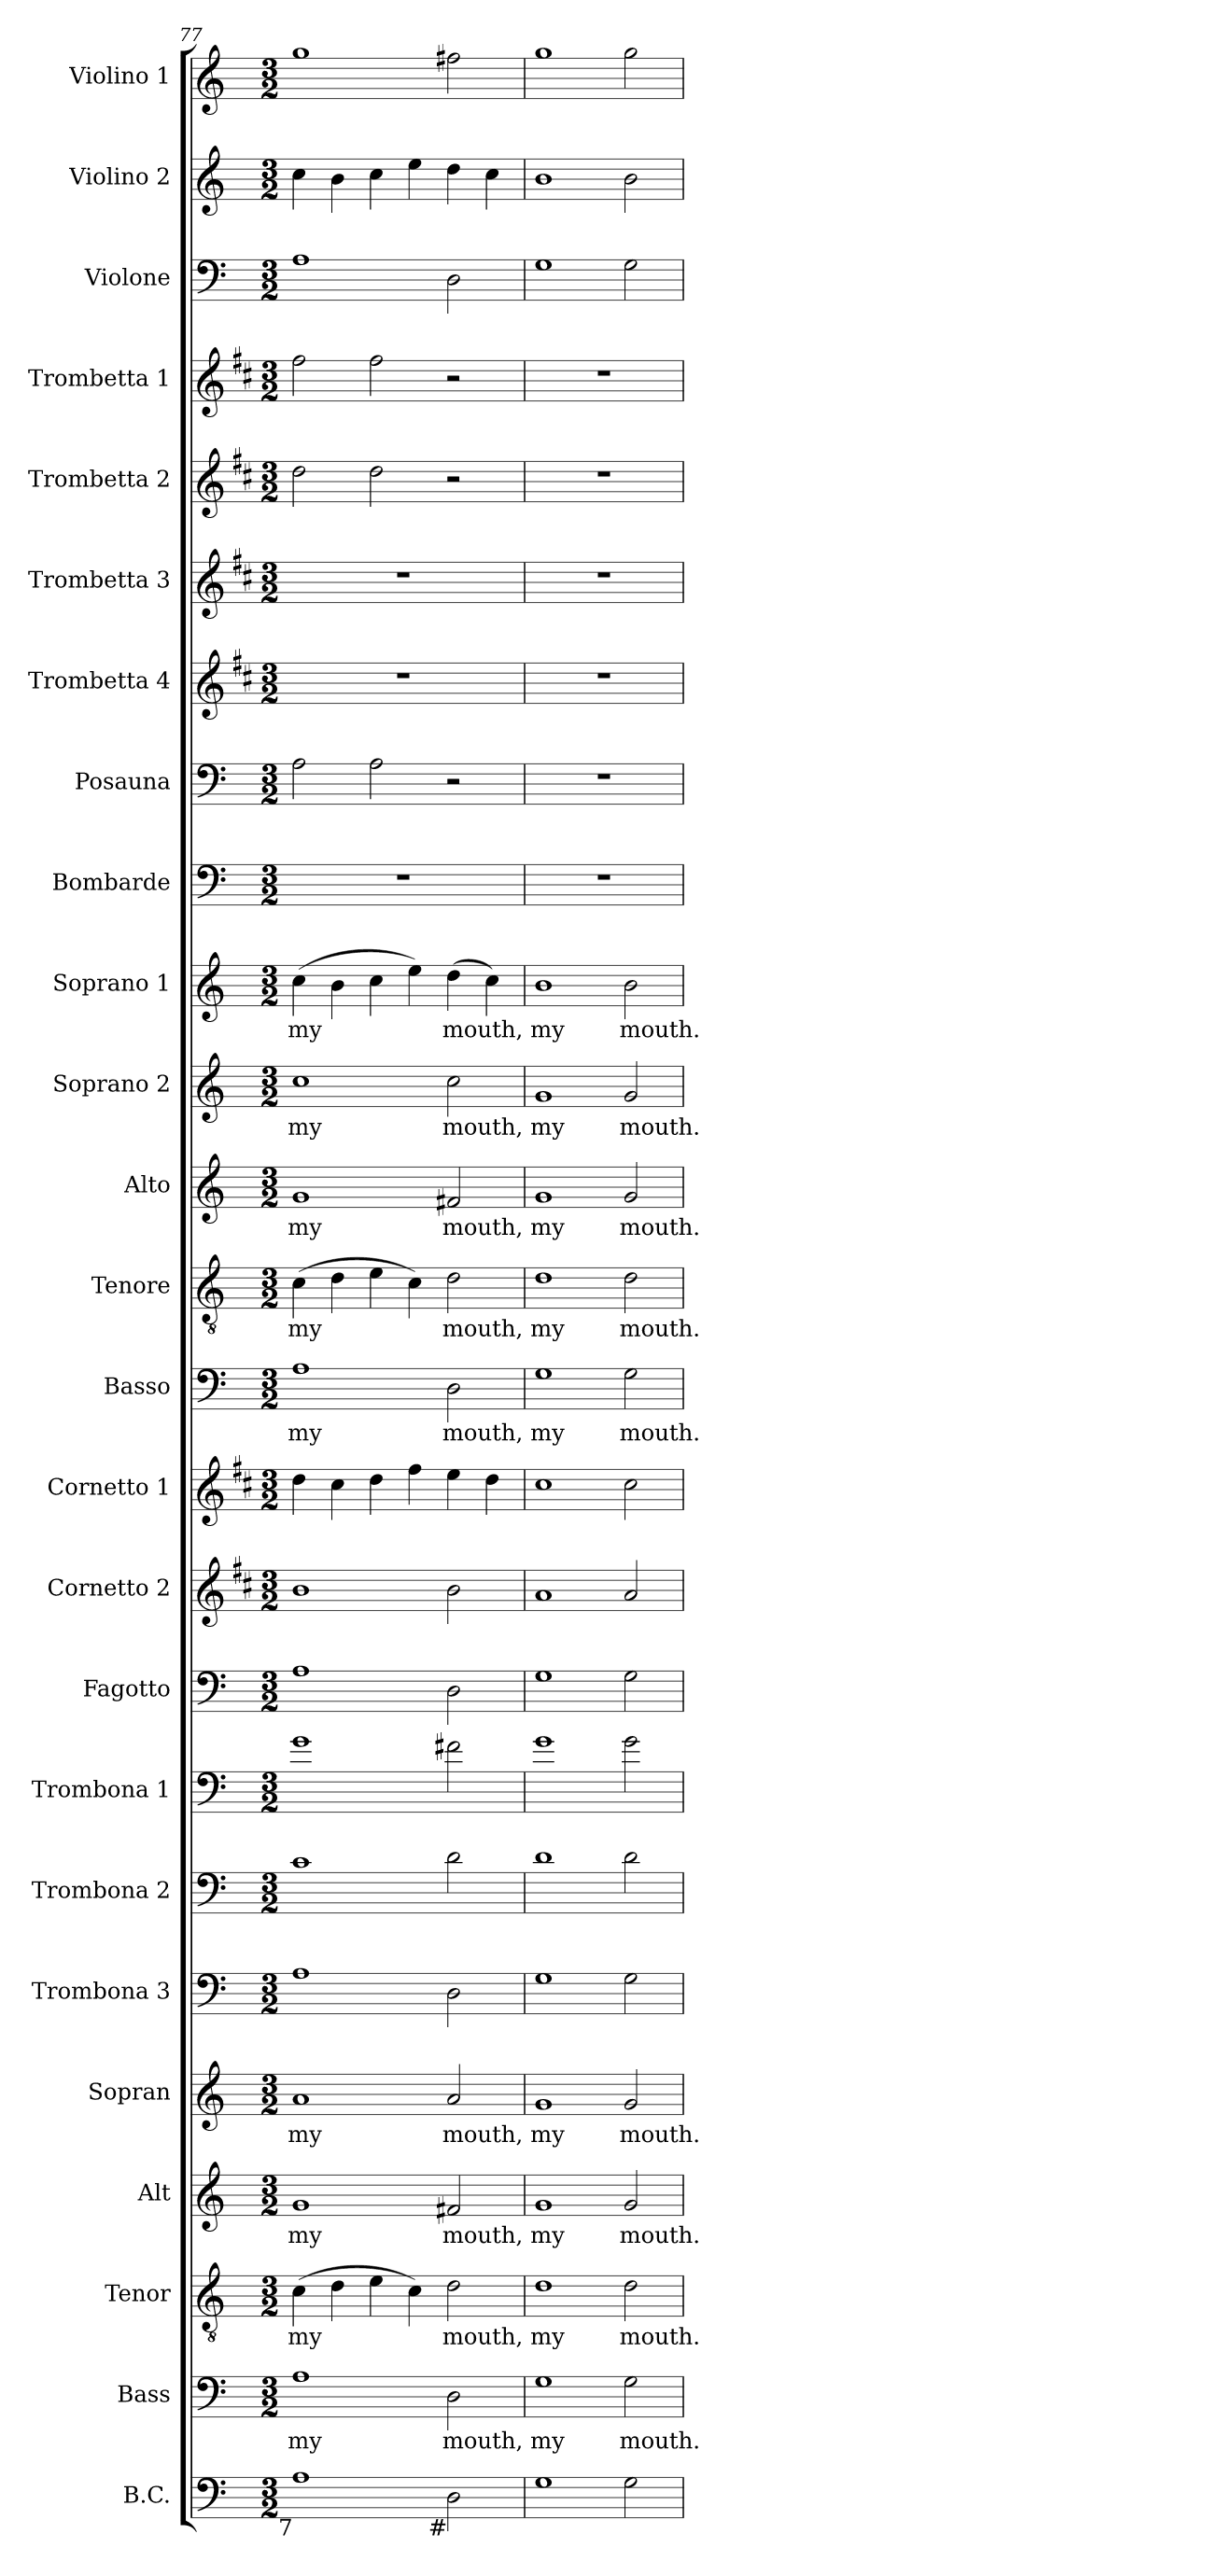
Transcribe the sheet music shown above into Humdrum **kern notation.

**kern	**kern	**text	**kern	**text	**kern	**text	**kern	**text	**kern	**kern	**kern	**kern	**kern	**kern	**kern	**text	**kern	**text	**kern	**text	**kern	**text	**kern	**text	**kern	**kern	**kern	**kern	**kern	**kern	**kern	**kern	**kern
*part25	*part24	*part24	*part23	*part23	*part22	*part22	*part21	*part21	*part20	*part19	*part18	*part17	*part16	*part15	*part14	*part14	*part13	*part13	*part12	*part12	*part11	*part11	*part10	*part10	*part9	*part8	*part7	*part6	*part5	*part4	*part3	*part2	*part1
*staff25	*staff24	*staff24	*staff23	*staff23	*staff22	*staff22	*staff21	*staff21	*staff20	*staff19	*staff18	*staff17	*staff16	*staff15	*staff14	*staff14	*staff13	*staff13	*staff12	*staff12	*staff11	*staff11	*staff10	*staff10	*staff9	*staff8	*staff7	*staff6	*staff5	*staff4	*staff3	*staff2	*staff1
*I"B.C.	*I"Bass	*	*I"Tenor	*	*I"Alt	*	*I"Sopran	*	*I"Trombona 3	*I"Trombona 2	*I"Trombona 1	*I"Fagotto	*I"Cornetto 2	*I"Cornetto 1	*I"Basso	*	*I"Tenore	*	*I"Alto	*	*I"Soprano 2	*	*I"Soprano 1	*	*I"Bombarde	*I"Posauna	*I"Trombetta 4	*I"Trombetta 3	*I"Trombetta 2	*I"Trombetta 1	*I"Violone	*I"Violino 2	*I"Violino 1
*I'B.C.	*I'B.	*	*I'T.	*	*I'A.	*	*I'S.	*	*I'Tbn. 2	*I'Tbn. 2	*I'Tbn. 1	*I'Fag.	*I'Cor. 2	*I'Cor. 1	*I'B.	*	*I'T.	*	*I'A.	*	*I'S.	*	*I'S.	*	*	*	*	*	*	*	*	*I'Vl. 2	*I'Vl. 1
*clefF4	*clefF4	*	*clefGv2	*	*clefG2	*	*clefG2	*	*clefF4	*clefF4	*clefF4	*clefF4	*clefG2	*clefG2	*clefF4	*	*clefGv2	*	*clefG2	*	*clefG2	*	*clefG2	*	*clefF4	*clefF4	*clefG2	*clefG2	*clefG2	*clefG2	*clefF4	*clefG2	*clefG2
*	*	*	*ITrd7c12	*	*	*	*	*	*	*	*	*	*ITrd1c2	*ITrd1c2	*	*	*ITrd7c12	*	*	*	*	*	*	*	*	*	*ITrd1c2	*ITrd1c2	*ITrd1c2	*ITrd1c2	*	*	*
*k[]	*k[]	*	*k[]	*	*k[]	*	*k[]	*	*k[]	*k[]	*k[]	*k[]	*k[]	*k[]	*k[]	*	*k[]	*	*k[]	*	*k[]	*	*k[]	*	*k[]	*k[]	*k[]	*k[]	*k[]	*k[]	*k[]	*k[]	*k[]
*C:	*C:	*	*C:	*	*C:	*	*C:	*	*C:	*C:	*C:	*C:	*C:	*C:	*C:	*	*C:	*	*C:	*	*C:	*	*C:	*	*C:	*C:	*C:	*C:	*C:	*C:	*C:	*C:	*C:
*M3/2	*M3/2	*	*M3/2	*	*M3/2	*	*M3/2	*	*M3/2	*M3/2	*M3/2	*M3/2	*M3/2	*M3/2	*M3/2	*	*M3/2	*	*M3/2	*	*M3/2	*	*M3/2	*	*M3/2	*M3/2	*M3/2	*M3/2	*M3/2	*M3/2	*M3/2	*M3/2	*M3/2
=77	=77	=77	=77	=77	=77	=77	=77	=77	=77	=77	=77	=77	=77	=77	=77	=77	=77	=77	=77	=77	=77	=77	=77	=77	=77	=77	=77	=77	=77	=77	=77	=77	=77
!	!	!LO:LY:b:color=#000000	!	!	!	!	!	!	!	!	!	!	!	!	!	!	!	!	!	!	!	!	!	!	!	!	!	!	!	!	!	!	!
!	!	!	!	!LO:LY:b:color=#000000	!	!	!	!	!	!	!	!	!	!	!	!	!	!	!	!	!	!	!	!	!	!	!	!	!	!	!	!	!
!	!	!	!	!	!	!LO:LY:b:color=#000000	!	!	!	!	!	!	!	!	!	!	!	!	!	!	!	!	!	!	!	!	!	!	!	!	!	!	!
!	!	!	!	!	!	!	!	!LO:LY:b:color=#000000	!	!	!	!	!	!	!	!	!	!	!	!	!	!	!	!	!	!	!	!	!	!	!	!	!
!	!	!	!	!	!	!	!	!	!	!	!	!	!	!	!	!LO:LY:b:color=#000000	!	!	!	!	!	!	!	!	!	!	!	!	!	!	!	!	!
!	!	!	!	!	!	!	!	!	!	!	!	!	!	!	!	!	!	!LO:LY:b:color=#000000	!	!	!	!	!	!	!	!	!	!	!	!	!	!	!
!	!	!	!	!	!	!	!	!	!	!	!	!	!	!	!	!	!	!	!	!LO:LY:b:color=#000000	!	!	!	!	!	!	!	!	!	!	!	!	!
!	!	!	!	!	!	!	!	!	!	!	!	!	!	!	!	!	!	!	!	!	!	!LO:LY:b:color=#000000	!	!	!	!	!	!	!	!	!	!	!
!LO:TX:b:rj:t=7	!	!	!	!	!	!	!	!	!	!	!	!	!	!	!	!	!	!	!	!	!	!	!	!	!	!	!	!	!	!	!	!	!
!	!	!	!	!	!	!	!	!	!	!	!	!	!	!	!	!	!	!	!	!	!	!	!	!LO:LY:b:color=#000000	!LO:N:vis=1	!	!LO:N:vis=1	!LO:N:vis=1	!	!	!	!	!
1Ai	1Ai	my	(4Ci\	my	1gi	my	1ai	my	1Ai	1ci	1gi	1Ai	1ai	4cci\	1Ai	my	(4Ci\	my	1gi	my	1cci	my	(4cci\	my	1.r	2Ai\	1.r	1.r	2cci\	2eei\	1Ai	4cci\	1ggi
.	.	.	4Di\	.	.	.	.	.	.	.	.	.	.	4bi\	.	.	4Di\	.	.	.	.	.	4bi\	.	.	.	.	.	.	.	.	4bi\	.
.	.	.	4Ei\	.	.	.	.	.	.	.	.	.	.	4cci\	.	.	4Ei\	.	.	.	.	.	4cci\	.	.	2Ai\	.	.	2cci\	2eei\	.	4cci\	.
.	.	.	4Ci\)	.	.	.	.	.	.	.	.	.	.	4eei\	.	.	4Ci\)	.	.	.	.	.	4eei\)	.	.	.	.	.	.	.	.	4eei\	.
!	!	!LO:LY:b:color=#000000	!	!	!	!	!	!	!	!	!	!	!	!	!	!	!	!	!	!	!	!	!	!	!	!	!	!	!	!	!	!	!
!	!	!	!	!LO:LY:b:color=#000000	!	!	!	!	!	!	!	!	!	!	!	!	!	!	!	!	!	!	!	!	!	!	!	!	!	!	!	!	!
!	!	!	!	!	!	!LO:LY:b:color=#000000	!	!	!	!	!	!	!	!	!	!	!	!	!	!	!	!	!	!	!	!	!	!	!	!	!	!	!
!	!	!	!	!	!	!	!	!LO:LY:b:color=#000000	!	!	!	!	!	!	!	!	!	!	!	!	!	!	!	!	!	!	!	!	!	!	!	!	!
!	!	!	!	!	!	!	!	!	!	!	!	!	!	!	!	!LO:LY:b:color=#000000	!	!	!	!	!	!	!	!	!	!	!	!	!	!	!	!	!
!	!	!	!	!	!	!	!	!	!	!	!	!	!	!	!	!	!	!LO:LY:b:color=#000000	!	!	!	!	!	!	!	!	!	!	!	!	!	!	!
!	!	!	!	!	!	!	!	!	!	!	!	!	!	!	!	!	!	!	!	!LO:LY:b:color=#000000	!	!	!	!	!	!	!	!	!	!	!	!	!
!	!	!	!	!	!	!	!	!	!	!	!	!	!	!	!	!	!	!	!	!	!	!LO:LY:b:color=#000000	!	!	!	!	!	!	!	!	!	!	!
!LO:TX:b:rj:t=#	!	!	!	!	!	!	!	!	!	!	!	!	!	!	!	!	!	!	!	!	!	!	!	!	!	!	!	!	!	!	!	!	!
!	!	!	!	!	!	!	!	!	!	!	!	!	!	!	!	!	!	!	!	!	!	!	!	!LO:LY:b:color=#000000	!	!	!	!	!	!	!	!	!
2Di\	2Di\	mouth,	2Di\	mouth,	2f#Xi/	mouth,	2ai/	mouth,	2Di\	2di\	2f#Xi\	2Di\	2ai\	4ddi\	2Di\	mouth,	2Di\	mouth,	2f#Xi/	mouth,	2cci\	mouth,	(4ddi\	mouth,	.	2r	.	.	2r	2r	2Di\	4ddi\	2ff#Xi\
.	.	.	.	.	.	.	.	.	.	.	.	.	.	4cci\	.	.	.	.	.	.	.	.	4cci\)	.	.	.	.	.	.	.	.	4cci\	.
=78	=78	=78	=78	=78	=78	=78	=78	=78	=78	=78	=78	=78	=78	=78	=78	=78	=78	=78	=78	=78	=78	=78	=78	=78	=78	=78	=78	=78	=78	=78	=78	=78	=78
!	!	!LO:LY:b:color=#000000	!	!	!	!	!	!	!	!	!	!	!	!	!	!	!	!	!	!	!	!	!	!	!	!	!	!	!	!	!	!	!
!	!	!	!	!LO:LY:b:color=#000000	!	!	!	!	!	!	!	!	!	!	!	!	!	!	!	!	!	!	!	!	!	!	!	!	!	!	!	!	!
!	!	!	!	!	!	!LO:LY:b:color=#000000	!	!	!	!	!	!	!	!	!	!	!	!	!	!	!	!	!	!	!	!	!	!	!	!	!	!	!
!	!	!	!	!	!	!	!	!LO:LY:b:color=#000000	!	!	!	!	!	!	!	!	!	!	!	!	!	!	!	!	!	!	!	!	!	!	!	!	!
!	!	!	!	!	!	!	!	!	!	!	!	!	!	!	!	!LO:LY:b:color=#000000	!	!	!	!	!	!	!	!	!	!	!	!	!	!	!	!	!
!	!	!	!	!	!	!	!	!	!	!	!	!	!	!	!	!	!	!LO:LY:b:color=#000000	!	!	!	!	!	!	!	!	!	!	!	!	!	!	!
!	!	!	!	!	!	!	!	!	!	!	!	!	!	!	!	!	!	!	!	!LO:LY:b:color=#000000	!	!	!	!	!	!	!	!	!	!	!	!	!
!	!	!	!	!	!	!	!	!	!	!	!	!	!	!	!	!	!	!	!	!	!	!LO:LY:b:color=#000000	!	!	!	!	!	!	!	!	!	!	!
!	!	!	!	!	!	!	!	!	!	!	!	!	!	!	!	!	!	!	!	!	!	!	!	!LO:LY:b:color=#000000	!LO:N:vis=1	!LO:N:vis=1	!LO:N:vis=1	!LO:N:vis=1	!LO:N:vis=1	!LO:N:vis=1	!	!	!
1Gi	1Gi	my	1Di	my	1gi	my	1gi	my	1Gi	1di	1gi	1Gi	1gi	1bi	1Gi	my	1Di	my	1gi	my	1gi	my	1bi	my	1.r	1.r	1.r	1.r	1.r	1.r	1Gi	1bi	1ggi
!	!	!LO:LY:b:color=#000000	!	!	!	!	!	!	!	!	!	!	!	!	!	!	!	!	!	!	!	!	!	!	!	!	!	!	!	!	!	!	!
!	!	!	!	!LO:LY:b:color=#000000	!	!	!	!	!	!	!	!	!	!	!	!	!	!	!	!	!	!	!	!	!	!	!	!	!	!	!	!	!
!	!	!	!	!	!	!LO:LY:b:color=#000000	!	!	!	!	!	!	!	!	!	!	!	!	!	!	!	!	!	!	!	!	!	!	!	!	!	!	!
!	!	!	!	!	!	!	!	!LO:LY:b:color=#000000	!	!	!	!	!	!	!	!	!	!	!	!	!	!	!	!	!	!	!	!	!	!	!	!	!
!	!	!	!	!	!	!	!	!	!	!	!	!	!	!	!	!LO:LY:b:color=#000000	!	!	!	!	!	!	!	!	!	!	!	!	!	!	!	!	!
!	!	!	!	!	!	!	!	!	!	!	!	!	!	!	!	!	!	!LO:LY:b:color=#000000	!	!	!	!	!	!	!	!	!	!	!	!	!	!	!
!	!	!	!	!	!	!	!	!	!	!	!	!	!	!	!	!	!	!	!	!LO:LY:b:color=#000000	!	!	!	!	!	!	!	!	!	!	!	!	!
!	!	!	!	!	!	!	!	!	!	!	!	!	!	!	!	!	!	!	!	!	!	!LO:LY:b:color=#000000	!	!	!	!	!	!	!	!	!	!	!
!	!	!	!	!	!	!	!	!	!	!	!	!	!	!	!	!	!	!	!	!	!	!	!	!LO:LY:b:color=#000000	!	!	!	!	!	!	!	!	!
2Gi\	2Gi\	mouth.	2Di\	mouth.	2gi/	mouth.	2gi/	mouth.	2Gi\	2di\	2gi\	2Gi\	2gi/	2bi\	2Gi\	mouth.	2Di\	mouth.	2gi/	mouth.	2gi/	mouth.	2bi\	mouth.	.	.	.	.	.	.	2Gi\	2bi\	2ggi\
=	=	=	=	=	=	=	=	=	=	=	=	=	=	=	=	=	=	=	=	=	=	=	=	=	=	=	=	=	=	=	=	=	=
*-	*-	*-	*-	*-	*-	*-	*-	*-	*-	*-	*-	*-	*-	*-	*-	*-	*-	*-	*-	*-	*-	*-	*-	*-	*-	*-	*-	*-	*-	*-	*-	*-	*-
